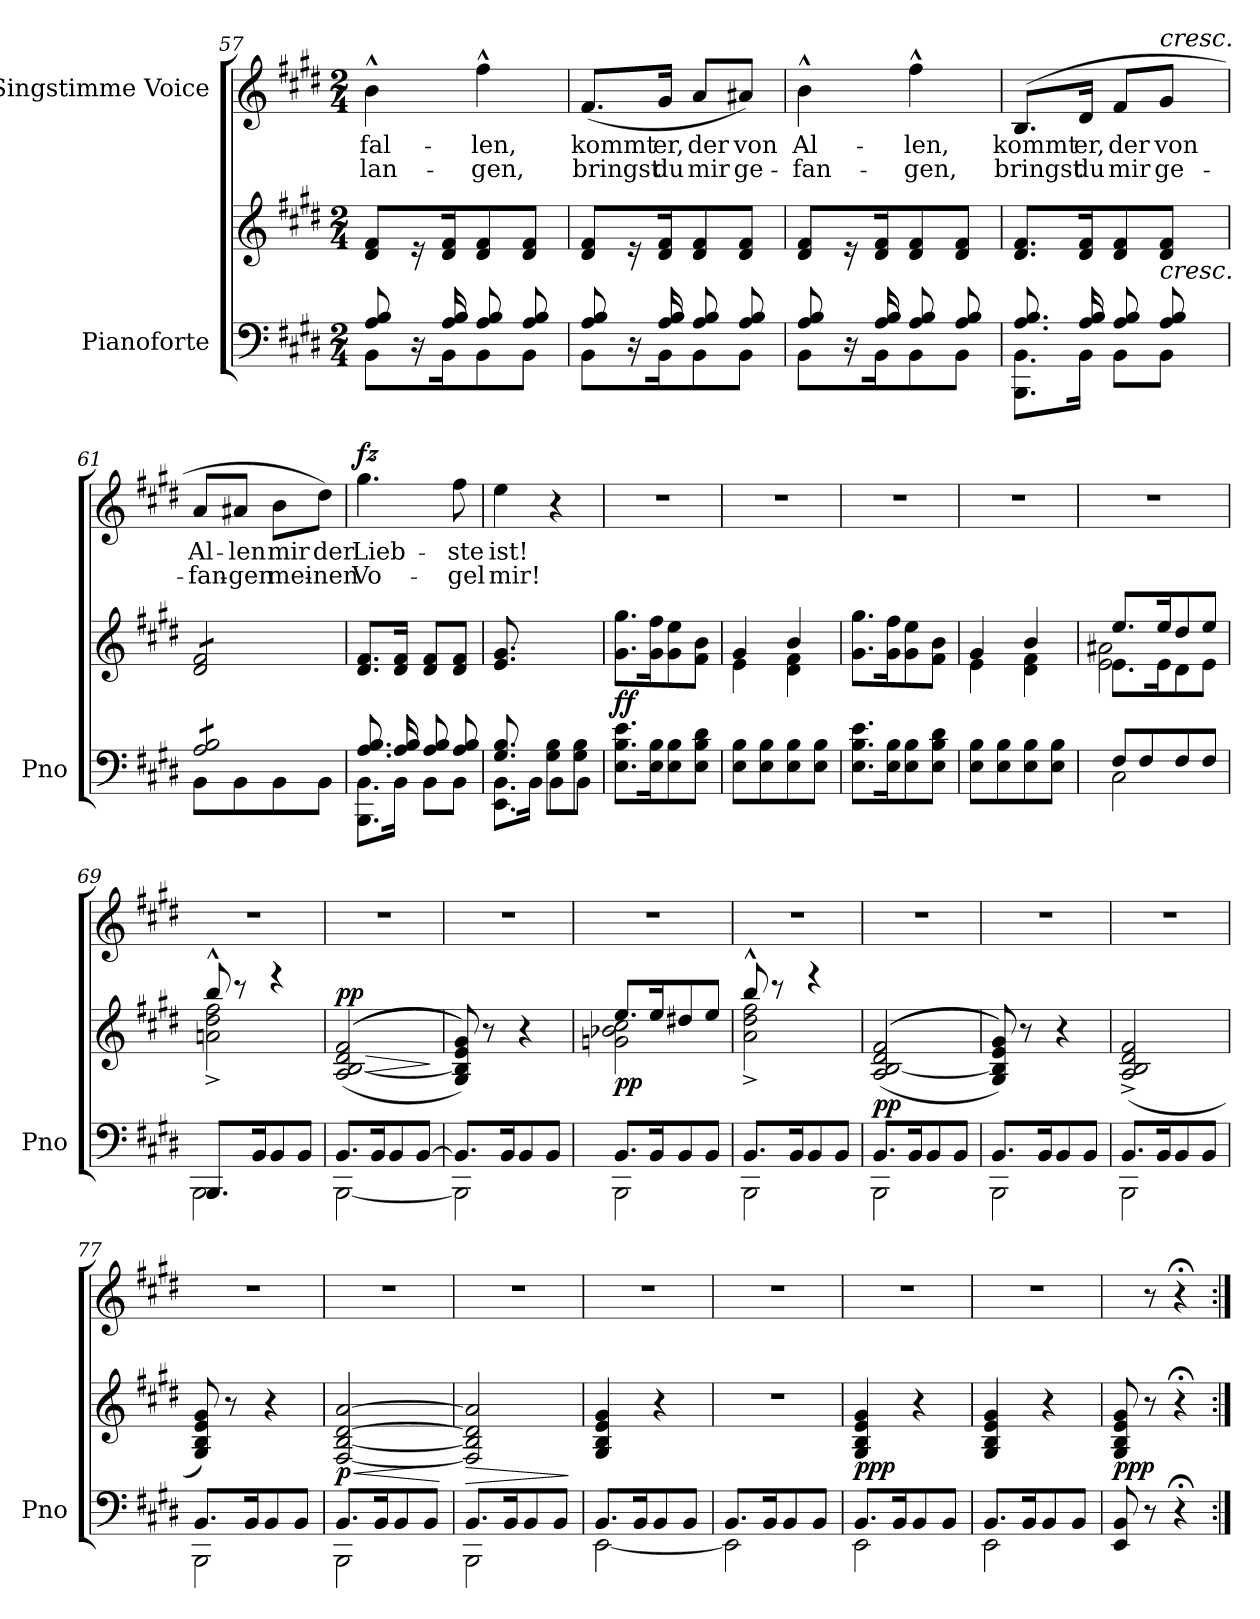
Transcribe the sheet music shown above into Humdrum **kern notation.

**kern	**kern	**dynam	**kern	**text	**text	**dynam
*part2	*part2	*part2	*part1	*part1	*part1	*part1
*staff3	*staff2	*staff2/3	*staff1	*staff1	*staff1	*staff1
*I"Pianoforte	*	*	*I"Singstimme Voice	*	*	*
*I'Pno	*	*	*	*	*	*
*clefF4	*clefG2	*	*clefG2	*	*	*
*k[f#c#g#d#]	*k[f#c#g#d#]	*	*k[f#c#g#d#]	*	*	*
*M2/4	*M2/4	*	*M2/4	*	*	*
=57	=57	=57	=57	=57	=57	=57
*^	*	*	*	*	*	*
!	!	!	!	!	!LO:LY:b	!LO:LY:b	!
8BB\L	8A/ 8B/	8d#/ 8f#/L	.	4b^^\	fal-	-lan-	.
16r	16ryy	16r	.	.	.	.	.
16BB\J	16A/ 16B/	16d#/ 16f#/J	.	.	.	.	.
!	!	!	!	!	!LO:LY:b	!LO:LY:b	!
8BB\	8A/ 8B/	8d#/ 8f#/	.	4ff#^^\	-len,	-gen,	.
8BB\J	8A/ 8B/	8d#/ 8f#/J	.	.	.	.	.
=58	=58	=58	=58	=58	=58	=58	=58
!	!	!	!	!	!LO:LY:b	!LO:LY:b	!
8BB\L	8A/ 8B/	8d#/ 8f#/L	.	(>8.f#/L	kommt	bringst	.
16r	16ryy	16r	.	.	.	.	.
!	!	!	!	!	!LO:LY:b	!LO:LY:b	!
16BB\J	16A/ 16B/	16d#/ 16f#/J	.	16g#/Jk	er,	du	.
!	!	!	!	!	!LO:LY:b	!LO:LY:b	!
8BB\	8A/ 8B/	8d#/ 8f#/	.	8a/L	der	mir	.
!	!	!	!	!	!LO:LY:b	!LO:LY:b	!
8BB\J	8A/ 8B/	8d#/ 8f#/J	.	8a#X/J)	von	ge-	.
=59	=59	=59	=59	=59	=59	=59	=59
!	!	!	!	!	!LO:LY:b	!LO:LY:b	!
8BB\L	8A/ 8B/	8d#/ 8f#/L	.	4b^^\	Al-	-fan-	.
16r	16ryy	16r	.	.	.	.	.
16BB\J	16A/ 16B/	16d#/ 16f#/J	.	.	.	.	.
!	!	!	!	!	!LO:LY:b	!LO:LY:b	!
8BB\	8A/ 8B/	8d#/ 8f#/	.	4ff#^^\	-len,	-gen,	.
8BB\J	8A/ 8B/	8d#/ 8f#/J	.	.	.	.	.
=60	=60	=60	=60	=60	=60	=60	=60
!	!	!	!	!	!LO:LY:b	!LO:LY:b	!
8.BBB\ 8.BB\L	8.A/ 8.B/	8.d#/ 8.f#/L	.	(>8.B/L	kommt	bringst	.
!	!	!	!	!	!LO:LY:b	!LO:LY:b	!
16BB\Jk	16A/ 16B/	16d#/ 16f#/K	.	16d#/Jk	er,	du	.
!	!	!	!	!	!LO:LY:b	!LO:LY:b	!
8BB\L	8A/ 8B/	8d#/ 8f#/	.	8f#/L	der	mir	.
!	!	!	!	!LO:TX:a:i:t=cresc.	!	!	!
!	!	!LO:TX:b:i:t=cresc.	!	!	!	!	!
!	!	!	!	!	!LO:LY:b	!LO:LY:b	!
8BB\J	8A/ 8B/	8d#/ 8f#/J	.	8g#/J	von	ge-	.
!!LO:LB:g=z
=61	=61	=61	=61	=61	=61	=61	=61
!	!	!	!	!	!LO:LY:b	!LO:LY:b	!
*tremolo	*	*	*	*	*	*	*
*	*	*tremolo	*	*	*	*	*
8A/ 8B/L	8BB\L	8d#/ 8f#/L	.	8a/L	Al-	-fan-	.
!	!	!	!	!	!LO:LY:b	!LO:LY:b	!
8A/ 8B/	8BB\	8d#/ 8f#/	.	8a#X/J	-len	-gen	.
!	!	!	!	!	!LO:LY:b	!LO:LY:b	!
8A/ 8B/	8BB\	8d#/ 8f#/	.	8b\L	mir	mei-	.
!	!	!	!	!	!LO:LY:b	!LO:LY:b	!
8A/ 8B/J	8BB\J	8d#/ 8f#/J	.	8dd#\J)	der	-nen	.
*	*	*Xtremolo	*	*	*	*	*
*Xtremolo	*	*	*	*	*	*	*
=62	=62	=62	=62	=62	=62	=62	=62
!	!	!	!	!	!LO:LY:b	!LO:LY:b	!LO:DY:a
8.BBB\ 8.BB\L	8.A/ 8.B/	8.d#/ 8.f#/L	.	4.gg#\	Lieb-	Vo-	fz
16BB\Jk	16A/ 16B/	16d#/ 16f#/Jk	.	.	.	.	.
8BB\L	8A/ 8B/	8d#/ 8f#/L	.	.	.	.	.
!	!	!	!	!	!LO:LY:b	!LO:LY:b	!
8BB\J	8A/ 8B/	8d#/ 8f#/J	.	8ff#\	-ste	-gel	.
=63	=63	=63	=63	=63	=63	=63	=63
*	*^	*	*	*	*	*	*
!	!	!	!	!	!	!LO:LY:b	!LO:LY:b	!
8.ryy	8.EE\ 8.BB\L	8.G#/ 8.B/	8.e/ 8.g#/L	.	4ee\	ist!	mir!	.
16G#/ 16B/Jk	16BB\Jk	16ryy	16ryy	.	.	.	.	.
4ryy	8BB\L	8G#\ 8B\L	4ryy	.	4r	.	.	.
.	8BB\J	8G#\ 8B\J	.	.	.	.	.	.
=64	=64	=64	=64	=64	=64	=64	=64	=64
!	!	!	!	!LO:DY:b	!	!	!	!
*v	*v	*v	*	*	*	*	*	*
8.E\ 8.B\ 8.e\L	8.g#\ 8.gg#\L	ff	2r	.	.	.
16E\ 16B\K	16g#\ 16ff#\K	.	.	.	.	.
8E\ 8B\	8g#\ 8ee\	.	.	.	.	.
8E\ 8B\ 8d#\J	8f#\ 8b\J	.	.	.	.	.
=65	=65	=65	=65	=65	=65	=65
*	*^	*	*	*	*	*
8E\ 8B\L	4g#/	4e\	.	2r	.	.	.
8E\ 8B\	.	.	.	.	.	.	.
8E\ 8B\	4b/	4d#\ 4f#\	.	.	.	.	.
8E\ 8B\J	.	.	.	.	.	.	.
*	*v	*v	*	*	*	*	*
=66	=66	=66	=66	=66	=66	=66
8.E\ 8.B\ 8.e\L	8.g#\ 8.gg#\L	.	2r	.	.	.
16E\ 16B\K	16g#\ 16ff#\K	.	.	.	.	.
8E\ 8B\	8g#\ 8ee\	.	.	.	.	.
8E\ 8B\ 8d#\J	8f#\ 8b\J	.	.	.	.	.
=67	=67	=67	=67	=67	=67	=67
*	*^	*	*	*	*	*
8E\ 8B\L	4g#/	4e\	.	2r	.	.	.
8E\ 8B\	.	.	.	.	.	.	.
8E\ 8B\	4b/	4d#\ 4f#\	.	.	.	.	.
8E\ 8B\J	.	.	.	.	.	.	.
!!LO:LB:g=z
=68	=68	=68	=68	=68	=68	=68	=68
*^	*	*^	*	*	*	*	*
8F#/L	2C#\	8.ee/L	8.e\L	2e\ 2a#X\	.	2r	.	.	.
8F#/	.	.	.	.	.	.	.	.	.
.	.	16ee/K	16e\K	.	.	.	.	.	.
8F#/	.	8dd#/	8d#\	.	.	.	.	.	.
8F#/J	.	8ee/J	8e\J	.	.	.	.	.	.
*	*	*	*v	*v	*	*	*	*	*
=69	=69	=69	=69	=69	=69	=69	=69	=69
8.BBB/L	2BBB\	8bb^^/	2an\^ 2dd#\^ 2ff#\^	.	2r	.	.	.
.	.	8r	.	.	.	.	.	.
16BB/K	.	.	.	.	.	.	.	.
8BB/	.	4r	.	.	.	.	.	.
8BB/J	.	.	.	.	.	.	.	.
*	*	*v	*v	*	*	*	*	*
=70	=70	=70	=70	=70	=70	=70	=70
!	!	!	!LO:HP:b	!	!	!	!
!	!	!	!LO:DY:n=1:a	!	!	!	!
8.BB/L	[2BBB\	(<((2A/ [<2B/ 2d#/ 2f#/	> pp	2r	.	.	.
16BB/K	.	.	.	.	.	.	.
8BB/	.	.	.	.	.	.	.
[<8BB/J	.	.	.	.	.	.	.
*v	*v	*	*	*	*	*	*
.	.	]	.	.	.	.
=71	=71	=71	=71	=71	=71	=71
*^	*	*	*	*	*	*
8.BB/L]	2BBB\]	8G#/ 8B/] 8e/ 8g#/)))	.	2r	.	.	.
.	.	8r	.	.	.	.	.
16BB/K	.	.	.	.	.	.	.
8BB/	.	4r	.	.	.	.	.
8BB/J	.	.	.	.	.	.	.
=72	=72	=72	=72	=72	=72	=72	=72
*	*	*^	*	*	*	*	*
!	!	!	!	!LO:DY:b	!	!	!	!
8.BB/L	2BBB\	8.ee/L	2gn\ 2b-X\ 2cc#\	pp	2r	.	.	.
16BB/K	.	16ee/K	.	.	.	.	.	.
8BB/	.	8dd#X/	.	.	.	.	.	.
8BB/J	.	8ee/J	.	.	.	.	.	.
=73	=73	=73	=73	=73	=73	=73	=73	=73
8.BB/L	2BBB\	8bb^^/	2a\^ 2dd#\^ 2ff#\^	.	2r	.	.	.
.	.	8r	.	.	.	.	.	.
16BB/K	.	.	.	.	.	.	.	.
8BB/	.	4r	.	.	.	.	.	.
8BB/J	.	.	.	.	.	.	.	.
*	*	*v	*v	*	*	*	*	*
=74	=74	=74	=74	=74	=74	=74	=74
!	!	!	!LO:DY:b	!	!	!	!
8.BB/L	2BBB\	(<((2A/ [<2B/ 2d#/ 2f#/	pp	2r	.	.	.
16BB/K	.	.	.	.	.	.	.
8BB/	.	.	.	.	.	.	.
8BB/J	.	.	.	.	.	.	.
!!LO:LB:g=z
=75	=75	=75	=75	=75	=75	=75	=75
8.BB/L	2BBB\	8G#/ 8B/] 8e/ 8g#/)))	.	2r	.	.	.
.	.	8r	.	.	.	.	.
16BB/K	.	.	.	.	.	.	.
8BB/	.	4r	.	.	.	.	.
8BB/J	.	.	.	.	.	.	.
!!LO:LB:g=z
=76	=76	=76	=76	=76	=76	=76	=76
8.BB/L	2BBB\	(>2A/^> 2B/^> 2d#/^> 2f#/^>	.	2r	.	.	.
16BB/K	.	.	.	.	.	.	.
8BB/	.	.	.	.	.	.	.
8BB/J	.	.	.	.	.	.	.
=77	=77	=77	=77	=77	=77	=77	=77
8.BB/L	2BBB\	8G#/ 8B/ 8e/ 8g#/)	.	2r	.	.	.
.	.	8r	.	.	.	.	.
16BB/K	.	.	.	.	.	.	.
8BB/	.	4r	.	.	.	.	.
8BB/J	.	.	.	.	.	.	.
=78	=78	=78	=78	=78	=78	=78	=78
!	!	!	!LO:HP:b	!	!	!	!
!	!	!	!LO:DY:n=1:b	!	!	!	!
8.BB/L	2BBB\	[2F#/ [2B/ [>2d#/ [2a/	< p	2r	.	.	.
16BB/K	.	.	.	.	.	.	.
8BB/	.	.	.	.	.	.	.
8BB/J	.	.	.	.	.	.	.
*v	*v	*	*	*	*	*	*
.	.	[	.	.	.	.
=79	=79	=79	=79	=79	=79	=79
*^	*	*	*	*	*	*
!	!	!	!LO:HP:b	!	!	!	!
8.BB/L	2BBB\	2F#/] 2B/] 2d#/] 2a/]	>	2r	.	.	.
16BB/K	.	.	.	.	.	.	.
8BB/	.	.	.	.	.	.	.
8BB/J	.	.	.	.	.	.	.
*v	*v	*	*	*	*	*	*
.	.	]	.	.	.	.
=80	=80	=80	=80	=80	=80	=80
*^	*	*	*	*	*	*
8.BB/L	[2EE\	4G#/ 4B/ 4e/ 4g#/	.	2r	.	.	.
16BB/K	.	.	.	.	.	.	.
8BB/	.	4r	.	.	.	.	.
8BB/J	.	.	.	.	.	.	.
=81	=81	=81	=81	=81	=81	=81	=81
8.BB/L	2EE\]	2r	.	2r	.	.	.
16BB/K	.	.	.	.	.	.	.
8BB/	.	.	.	.	.	.	.
8BB/J	.	.	.	.	.	.	.
=82	=82	=82	=82	=82	=82	=82	=82
!	!	!	!LO:DY:b	!	!	!	!
8.BB/L	2EE\	4G#/ 4B/ 4e/ 4g#/	ppp	2r	.	.	.
16BB/K	.	.	.	.	.	.	.
8BB/	.	4r	.	.	.	.	.
8BB/J	.	.	.	.	.	.	.
=83	=83	=83	=83	=83	=83	=83	=83
8.BB/L	2EE\	4G#/ 4B/ 4e/ 4g#/	.	2r	.	.	.
16BB/K	.	.	.	.	.	.	.
8BB/	.	4r	.	.	.	.	.
8BB/J	.	.	.	.	.	.	.
*v	*v	*	*	*	*	*	*
!!LO:PB:g=z
=84	=84	=84	=84	=84	=84	=84
!	!	!LO:DY:b	!	!	!	!
8EE/ 8BB/	8G#/ 8B/ 8e/ 8g#/	ppp	8ryy	.	.	.
8r	8r	.	8r	.	.	.
4r;<	4r;<	.	4r;<	.	.	.
=:|!	=:|!	=:|!	=:|!	=:|!	=:|!	=:|!
*-	*-	*-	*-	*-	*-	*-
